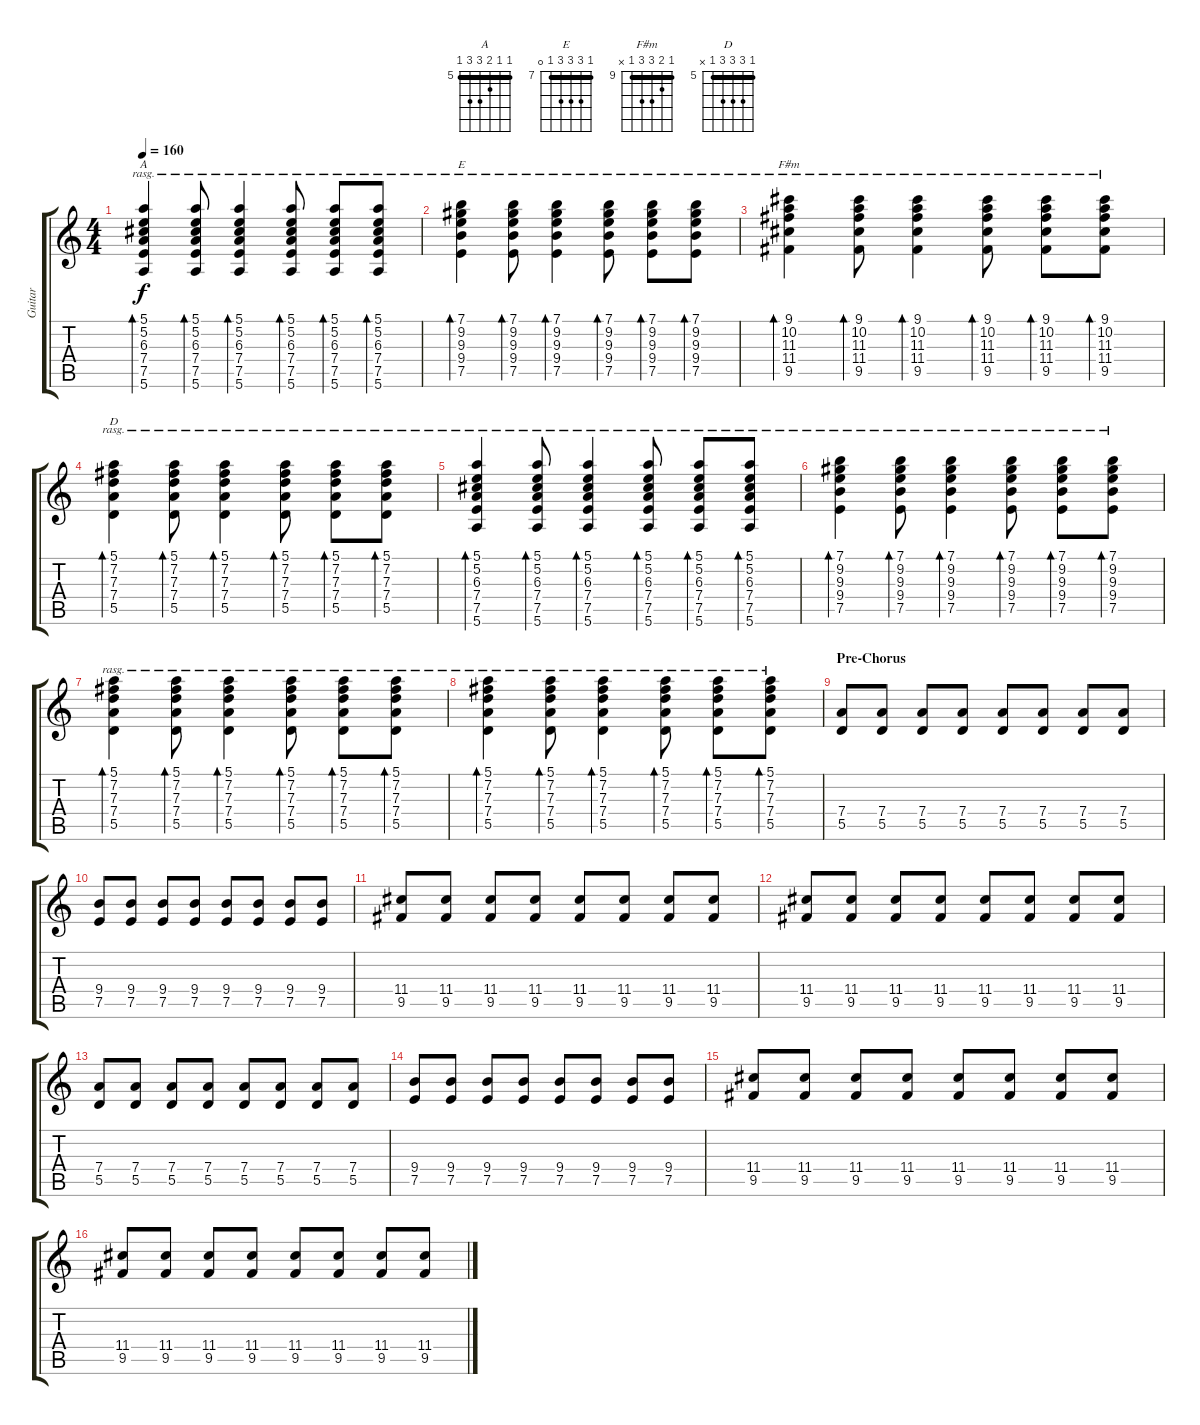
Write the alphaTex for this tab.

\track ("Guitar" "Guitar") {instrument acousticguitarsteel}
\staff {score tabs}
\tuning (E4 B3 G3 D3 A2 E2) {hide}
\chord ("A" 5 5 6 7 7 5) {firstfret 5 barre 5}
\chord ("E" 7 9 9 9 7 0) {firstfret 7 barre 7}
\chord ("F#m" 9 10 11 11 9 x) {firstfret 9 barre 9}
\chord ("D" 5 7 7 7 5 x) {firstfret 5 barre 5}
\ts (4 4)
\tempo 160
\clef g2
\ks c
(5.1 5.2 6.3 7.4 7.5 5.6).4{bd 30 ch "A" rasg ii dy f} (5.1 5.2 6.3 7.4 7.5 5.6).8{bd 30 rasg ii} (5.1 5.2 6.3 7.4 7.5 5.6).4{bd 30 rasg ii} (5.1 5.2 6.3 7.4 7.5 5.6).8{bd 30 rasg ii} (5.1 5.2 6.3 7.4 7.5 5.6).8{bd 30 rasg ii} (5.1 5.2 6.3 7.4 7.5 5.6).8{bd 30 rasg ii} |
(7.1 9.2 9.3 9.4 7.5).4{bd 30 ch "E" rasg ii} (7.1 9.2 9.3 9.4 7.5).8{bd 30 rasg ii} (7.1 9.2 9.3 9.4 7.5).4{bd 30 rasg ii} (7.1 9.2 9.3 9.4 7.5).8{bd 30 rasg ii} (7.1 9.2 9.3 9.4 7.5).8{bd 30 rasg ii} (7.1 9.2 9.3 9.4 7.5).8{bd 30 rasg ii} |
(9.1 10.2 11.3 11.4 9.5).4{bd 30 ch "F#m" rasg ii} (9.1 10.2 11.3 11.4 9.5).8{bd 30 rasg ii} (9.1 10.2 11.3 11.4 9.5).4{bd 30 rasg ii} (9.1 10.2 11.3 11.4 9.5).8{bd 30 rasg ii} (9.1 10.2 11.3 11.4 9.5).8{bd 30 rasg ii} (9.1 10.2 11.3 11.4 9.5).8{bd 30 rasg ii} |
(5.1 7.2 7.3 7.4 5.5).4{bd 30 ch "D" rasg ii} (5.1 7.2 7.3 7.4 5.5).8{bd 30 rasg ii} (5.1 7.2 7.3 7.4 5.5).4{bd 30 rasg ii} (5.1 7.2 7.3 7.4 5.5).8{bd 30 rasg ii} (5.1 7.2 7.3 7.4 5.5).8{bd 30 rasg ii} (5.1 7.2 7.3 7.4 5.5).8{bd 30 rasg ii} |
(5.1 5.2 6.3 7.4 7.5 5.6).4{bd 30 rasg ii} (5.1 5.2 6.3 7.4 7.5 5.6).8{bd 30 rasg ii} (5.1 5.2 6.3 7.4 7.5 5.6).4{bd 30 rasg ii} (5.1 5.2 6.3 7.4 7.5 5.6).8{bd 30 rasg ii} (5.1 5.2 6.3 7.4 7.5 5.6).8{bd 30 rasg ii} (5.1 5.2 6.3 7.4 7.5 5.6).8{bd 30 rasg ii} |
(7.1 9.2 9.3 9.4 7.5).4{bd 30 rasg ii} (7.1 9.2 9.3 9.4 7.5).8{bd 30 rasg ii} (7.1 9.2 9.3 9.4 7.5).4{bd 30 rasg ii} (7.1 9.2 9.3 9.4 7.5).8{bd 30 rasg ii} (7.1 9.2 9.3 9.4 7.5).8{bd 30 rasg ii} (7.1 9.2 9.3 9.4 7.5).8{bd 30 rasg ii} |
(5.1 7.2 7.3 7.4 5.5).4{bd 30 rasg ii} (5.1 7.2 7.3 7.4 5.5).8{bd 30 rasg ii} (5.1 7.2 7.3 7.4 5.5).4{bd 30 rasg ii} (5.1 7.2 7.3 7.4 5.5).8{bd 30 rasg ii} (5.1 7.2 7.3 7.4 5.5).8{bd 30 rasg ii} (5.1 7.2 7.3 7.4 5.5).8{bd 30 rasg ii} |
(5.1 7.2 7.3 7.4 5.5).4{bd 30 rasg ii} (5.1 7.2 7.3 7.4 5.5).8{bd 30 rasg ii} (5.1 7.2 7.3 7.4 5.5).4{bd 30 rasg ii} (5.1 7.2 7.3 7.4 5.5).8{bd 30 rasg ii} (5.1 7.2 7.3 7.4 5.5).8{bd 30 rasg ii} (5.1 7.2 7.3 7.4 5.5).8{bd 30 rasg ii} |
\section ("" "Pre-Chorus")
(7.4 5.5).8 (7.4 5.5).8 (7.4 5.5).8 (7.4 5.5).8 (7.4 5.5).8 (7.4 5.5).8 (7.4 5.5).8 (7.4 5.5).8 |
(9.4 7.5).8 (9.4 7.5).8 (9.4 7.5).8 (9.4 7.5).8 (9.4 7.5).8 (9.4 7.5).8 (9.4 7.5).8 (9.4 7.5).8 |
(11.4 9.5).8 (11.4 9.5).8 (11.4 9.5).8 (11.4 9.5).8 (11.4 9.5).8 (11.4 9.5).8 (11.4 9.5).8 (11.4 9.5).8 |
(11.4 9.5).8 (11.4 9.5).8 (11.4 9.5).8 (11.4 9.5).8 (11.4 9.5).8 (11.4 9.5).8 (11.4 9.5).8 (11.4 9.5).8 |
(7.4 5.5).8 (7.4 5.5).8 (7.4 5.5).8 (7.4 5.5).8 (7.4 5.5).8 (7.4 5.5).8 (7.4 5.5).8 (7.4 5.5).8 |
(9.4 7.5).8 (9.4 7.5).8 (9.4 7.5).8 (9.4 7.5).8 (9.4 7.5).8 (9.4 7.5).8 (9.4 7.5).8 (9.4 7.5).8 |
(11.4 9.5).8 (11.4 9.5).8 (11.4 9.5).8 (11.4 9.5).8 (11.4 9.5).8 (11.4 9.5).8 (11.4 9.5).8 (11.4 9.5).8 |
(11.4 9.5).8 (11.4 9.5).8 (11.4 9.5).8 (11.4 9.5).8 (11.4 9.5).8 (11.4 9.5).8 (11.4 9.5).8 (11.4 9.5).8
